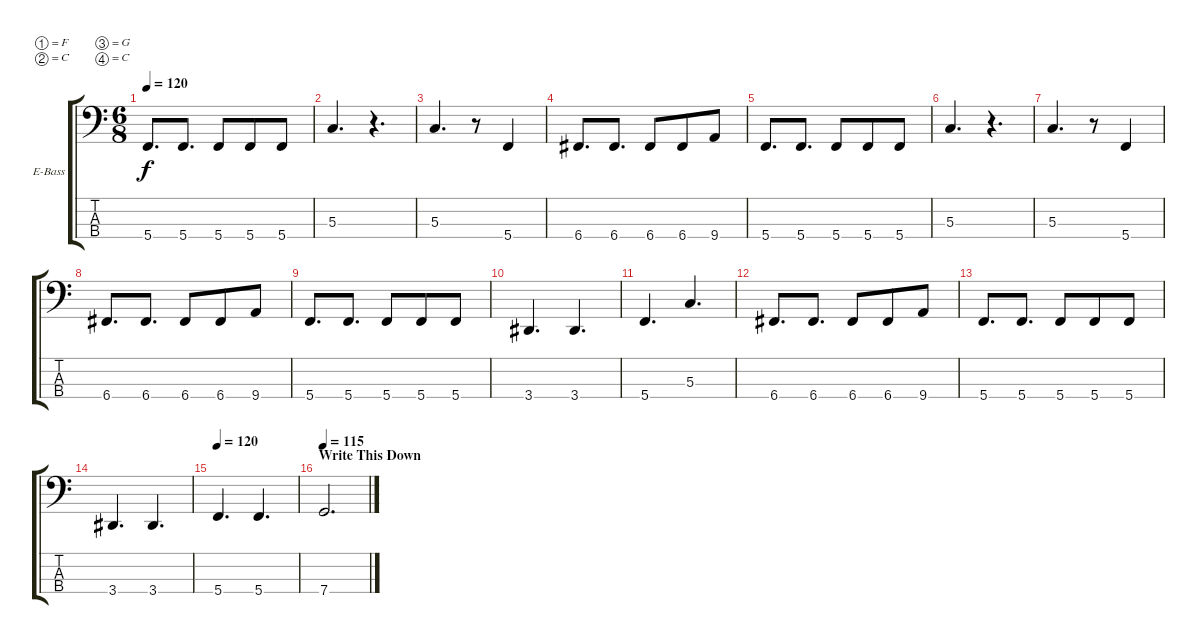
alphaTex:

\bracketExtendMode groupsimilarinstruments
\firstSystemTrackNameOrientation horizontal
\otherSystemsTrackNameOrientation horizontal
\track ("Electric Bass" "E-Bass") {instrument electricbassfinger}
\staff {score tabs}
\tuning (F2 C2 G1 C1)
\ts (6 8)
\tempo 120
\clef f4
\ks c
5.4.8{d dy f} 5.4.8{d} 5.4.8 5.4.8 5.4.8 |
5.3.4{d} r.4{d} |
5.3.4{d} r.8 5.4.4 |
6.4.8{d} 6.4.8{d} 6.4.8 6.4.8 9.4.8 |
5.4.8{d} 5.4.8{d} 5.4.8 5.4.8 5.4.8 |
5.3.4{d} r.4{d} |
5.3.4{d} r.8 5.4.4 |
6.4.8{d} 6.4.8{d} 6.4.8 6.4.8 9.4.8 |
5.4.8{d} 5.4.8{d} 5.4.8 5.4.8 5.4.8 |
3.4.4{d} 3.4.4{d} |
5.4.4{d} 5.3.4{d} |
6.4.8{d} 6.4.8{d} 6.4.8 6.4.8 9.4.8 |
5.4.8{d} 5.4.8{d} 5.4.8 5.4.8 5.4.8 |
3.4.4{d} 3.4.4{d} |
\tempo 120
5.4.4{d} 5.4.4{d} |
\section ("" "Write This Down")
\tempo 115
7.4.2{d}
